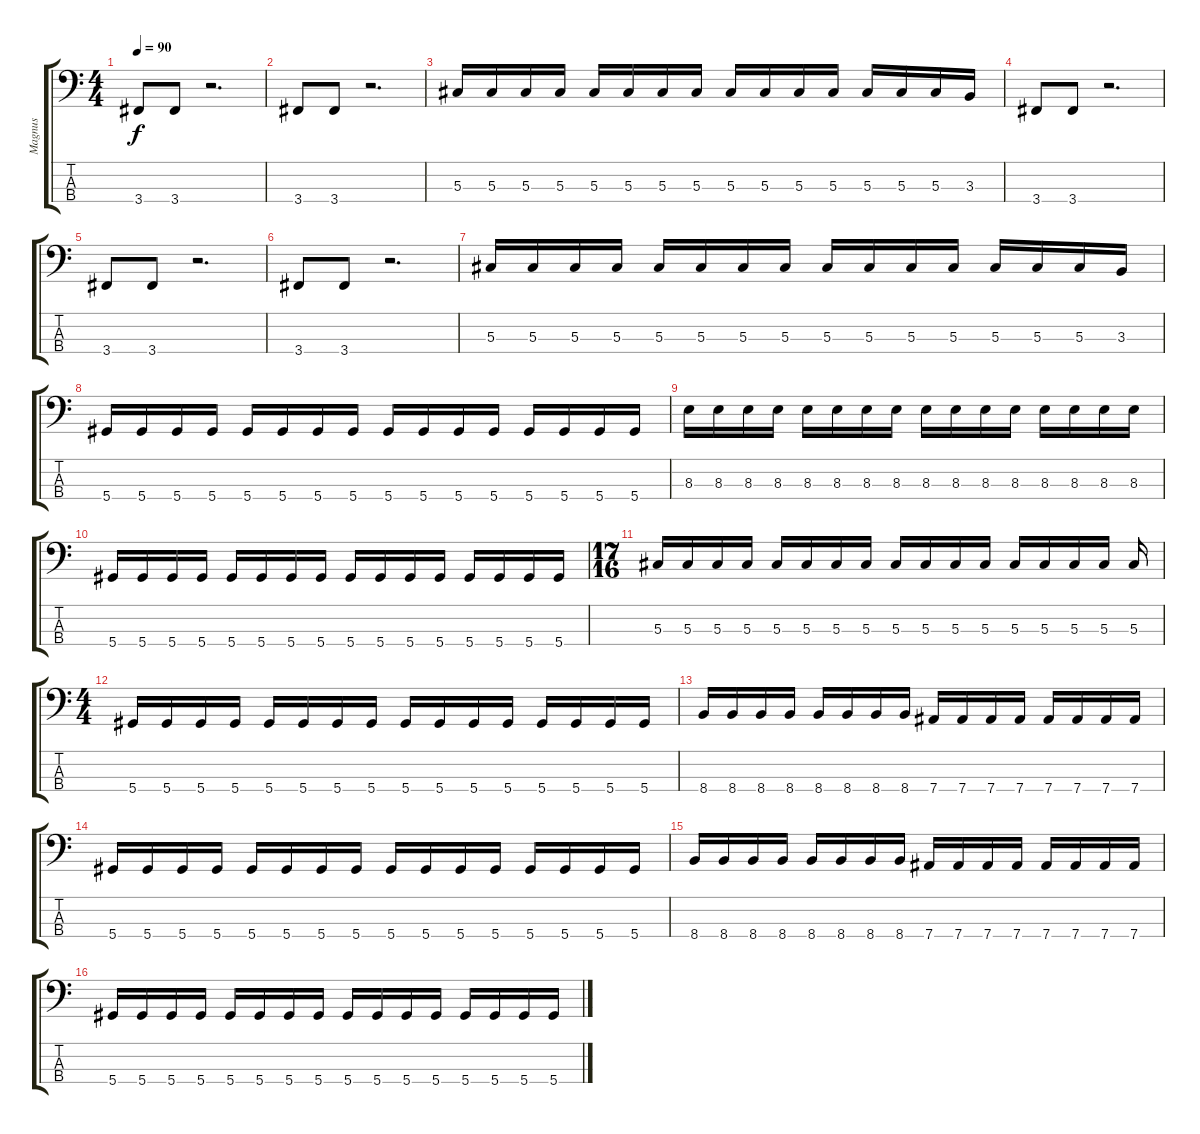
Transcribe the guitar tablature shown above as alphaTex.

\track ("Magnus" "Magnus") {instrument electricbassfinger}
\staff {score tabs}
\tuning (Gb2 Db2 Ab1 Eb1) {hide}
\ts (4 4)
\tempo 90
\clef f4
\ks c
3.4.8{dy f} 3.4.8 r.2{d} |
3.4.8 3.4.8 r.2{d} |
5.3.16 5.3.16 5.3.16 5.3.16 5.3.16 5.3.16 5.3.16 5.3.16 5.3.16 5.3.16 5.3.16 5.3.16 5.3.16 5.3.16 5.3.16 3.3.16 |
3.4.8 3.4.8 r.2{d} |
3.4.8 3.4.8 r.2{d} |
3.4.8 3.4.8 r.2{d} |
5.3.16 5.3.16 5.3.16 5.3.16 5.3.16 5.3.16 5.3.16 5.3.16 5.3.16 5.3.16 5.3.16 5.3.16 5.3.16 5.3.16 5.3.16 3.3.16 |
5.4.16 5.4.16 5.4.16 5.4.16 5.4.16 5.4.16 5.4.16 5.4.16 5.4.16 5.4.16 5.4.16 5.4.16 5.4.16 5.4.16 5.4.16 5.4.16 |
8.3.16 8.3.16 8.3.16 8.3.16 8.3.16 8.3.16 8.3.16 8.3.16 8.3.16 8.3.16 8.3.16 8.3.16 8.3.16 8.3.16 8.3.16 8.3.16 |
5.4.16 5.4.16 5.4.16 5.4.16 5.4.16 5.4.16 5.4.16 5.4.16 5.4.16 5.4.16 5.4.16 5.4.16 5.4.16 5.4.16 5.4.16 5.4.16 |
\ts (17 16)
5.3.16 5.3.16 5.3.16 5.3.16 5.3.16 5.3.16 5.3.16 5.3.16 5.3.16 5.3.16 5.3.16 5.3.16 5.3.16 5.3.16 5.3.16 5.3.16 5.3.16 |
\ts (4 4)
5.4.16 5.4.16 5.4.16 5.4.16 5.4.16 5.4.16 5.4.16 5.4.16 5.4.16 5.4.16 5.4.16 5.4.16 5.4.16 5.4.16 5.4.16 5.4.16 |
8.4.16 8.4.16 8.4.16 8.4.16 8.4.16 8.4.16 8.4.16 8.4.16 7.4.16 7.4.16 7.4.16 7.4.16 7.4.16 7.4.16 7.4.16 7.4.16 |
5.4.16 5.4.16 5.4.16 5.4.16 5.4.16 5.4.16 5.4.16 5.4.16 5.4.16 5.4.16 5.4.16 5.4.16 5.4.16 5.4.16 5.4.16 5.4.16 |
8.4.16 8.4.16 8.4.16 8.4.16 8.4.16 8.4.16 8.4.16 8.4.16 7.4.16 7.4.16 7.4.16 7.4.16 7.4.16 7.4.16 7.4.16 7.4.16 |
5.4.16 5.4.16 5.4.16 5.4.16 5.4.16 5.4.16 5.4.16 5.4.16 5.4.16 5.4.16 5.4.16 5.4.16 5.4.16 5.4.16 5.4.16 5.4.16
